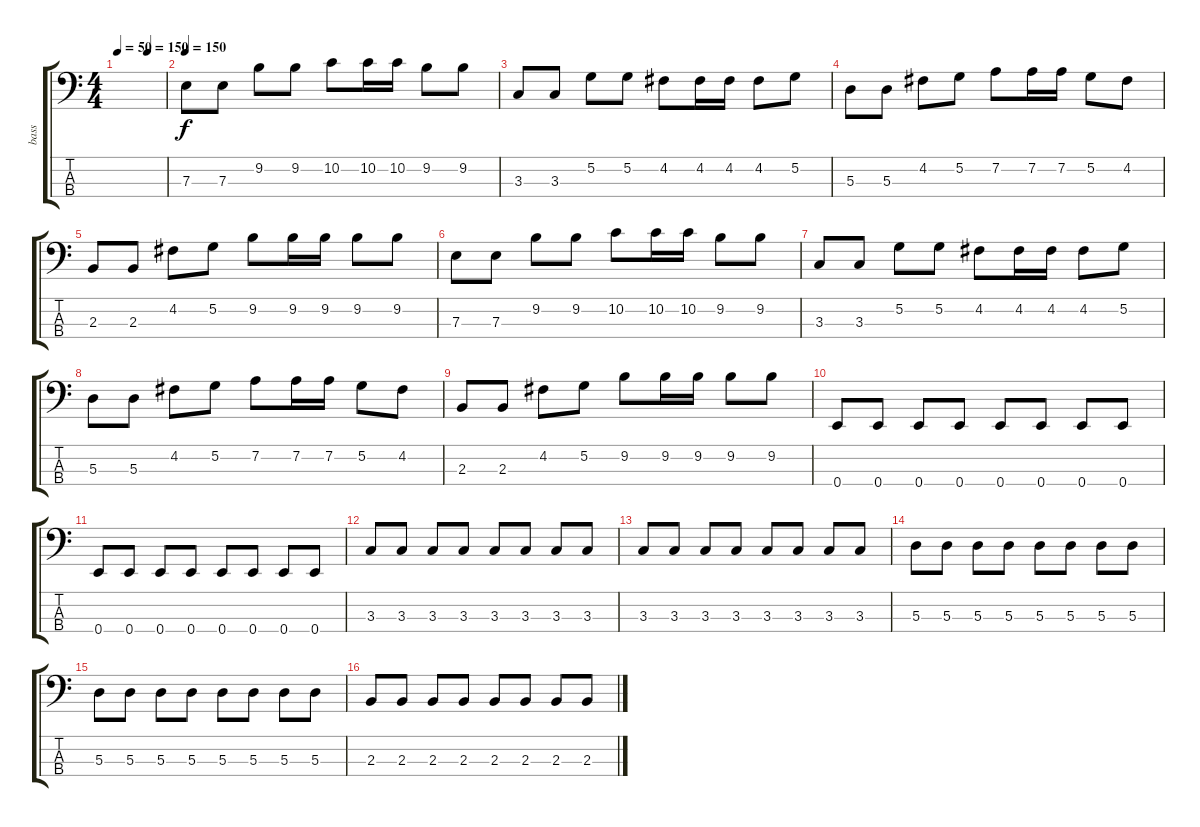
\track ("bass" "bass") {instrument electricbassfinger}
\staff {score tabs}
\tuning (G2 D2 A1 E1) {hide}
\ts (4 4)
\tempo 50
\tempo (150 0.625)
\clef f4
\ks c
|
\tempo 150
7.3.8 7.3.8 9.2.8 9.2.8 10.2.8 10.2.16 10.2.16 9.2.8 9.2.8 |
3.3.8 3.3.8 5.2.8 5.2.8 4.2.8 4.2.16 4.2.16 4.2.8 5.2.8 |
5.3.8 5.3.8 4.2.8 5.2.8 7.2.8 7.2.16 7.2.16 5.2.8 4.2.8 |
2.3.8 2.3.8 4.2.8 5.2.8 9.2.8 9.2.16 9.2.16 9.2.8 9.2.8 |
7.3.8 7.3.8 9.2.8 9.2.8 10.2.8 10.2.16 10.2.16 9.2.8 9.2.8 |
3.3.8 3.3.8 5.2.8 5.2.8 4.2.8 4.2.16 4.2.16 4.2.8 5.2.8 |
5.3.8 5.3.8 4.2.8 5.2.8 7.2.8 7.2.16 7.2.16 5.2.8 4.2.8 |
2.3.8 2.3.8 4.2.8 5.2.8 9.2.8 9.2.16 9.2.16 9.2.8 9.2.8 |
0.4.8 0.4.8 0.4.8 0.4.8 0.4.8 0.4.8 0.4.8 0.4.8 |
0.4.8 0.4.8 0.4.8 0.4.8 0.4.8 0.4.8 0.4.8 0.4.8 |
3.3.8 3.3.8 3.3.8 3.3.8 3.3.8 3.3.8 3.3.8 3.3.8 |
3.3.8 3.3.8 3.3.8 3.3.8 3.3.8 3.3.8 3.3.8 3.3.8 |
5.3.8 5.3.8 5.3.8 5.3.8 5.3.8 5.3.8 5.3.8 5.3.8 |
5.3.8 5.3.8 5.3.8 5.3.8 5.3.8 5.3.8 5.3.8 5.3.8 |
2.3.8 2.3.8 2.3.8 2.3.8 2.3.8 2.3.8 2.3.8 2.3.8
